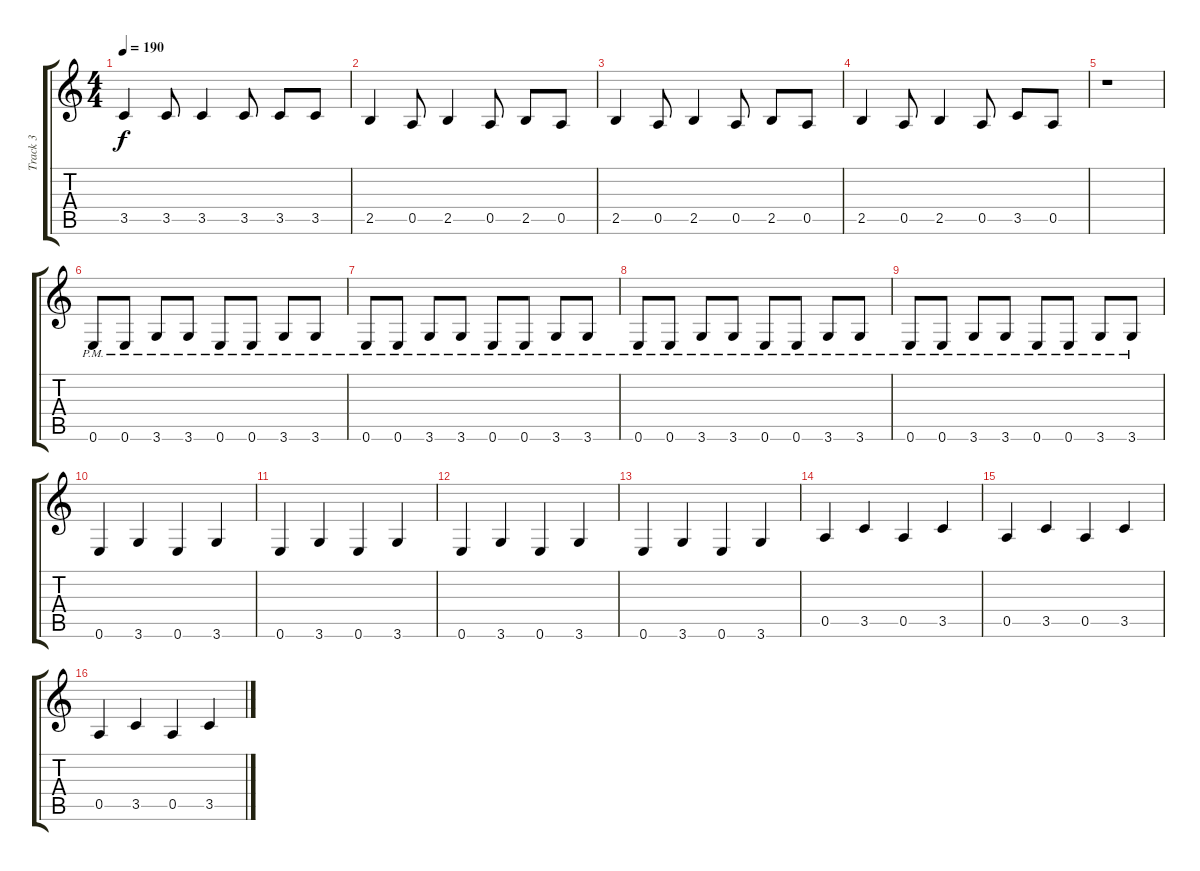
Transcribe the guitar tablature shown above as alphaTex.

\track ("Track 3" "Track 3") {instrument acousticguitarsteel}
\staff {score tabs}
\tuning (E4 B3 G3 D3 A2 E2) {hide}
\ts (4 4)
\tempo 190
\clef g2
\ks c
3.5.4{dy f} 3.5.8 3.5.4 3.5.8 3.5.8 3.5.8 |
2.5.4 0.5.8 2.5.4 0.5.8 2.5.8 0.5.8 |
2.5.4 0.5.8 2.5.4 0.5.8 2.5.8 0.5.8 |
2.5.4 0.5.8 2.5.4 0.5.8 3.5.8 0.5.8 |
r.1 |
0.6{pm}.8 0.6{pm}.8 3.6{pm}.8 3.6{pm}.8 0.6{pm}.8 0.6{pm}.8 3.6{pm}.8 3.6{pm}.8 |
0.6{pm}.8 0.6{pm}.8 3.6{pm}.8 3.6{pm}.8 0.6{pm}.8 0.6{pm}.8 3.6{pm}.8 3.6{pm}.8 |
0.6{pm}.8 0.6{pm}.8 3.6{pm}.8 3.6{pm}.8 0.6{pm}.8 0.6{pm}.8 3.6{pm}.8 3.6{pm}.8 |
0.6{pm}.8 0.6{pm}.8 3.6{pm}.8 3.6{pm}.8 0.6{pm}.8 0.6{pm}.8 3.6{pm}.8 3.6{pm}.8 |
0.6.4 3.6.4 0.6.4 3.6.4 |
0.6.4 3.6.4 0.6.4 3.6.4 |
0.6.4 3.6.4 0.6.4 3.6.4 |
0.6.4 3.6.4 0.6.4 3.6.4 |
0.5.4 3.5.4 0.5.4 3.5.4 |
0.5.4 3.5.4 0.5.4 3.5.4 |
0.5.4 3.5.4 0.5.4 3.5.4
